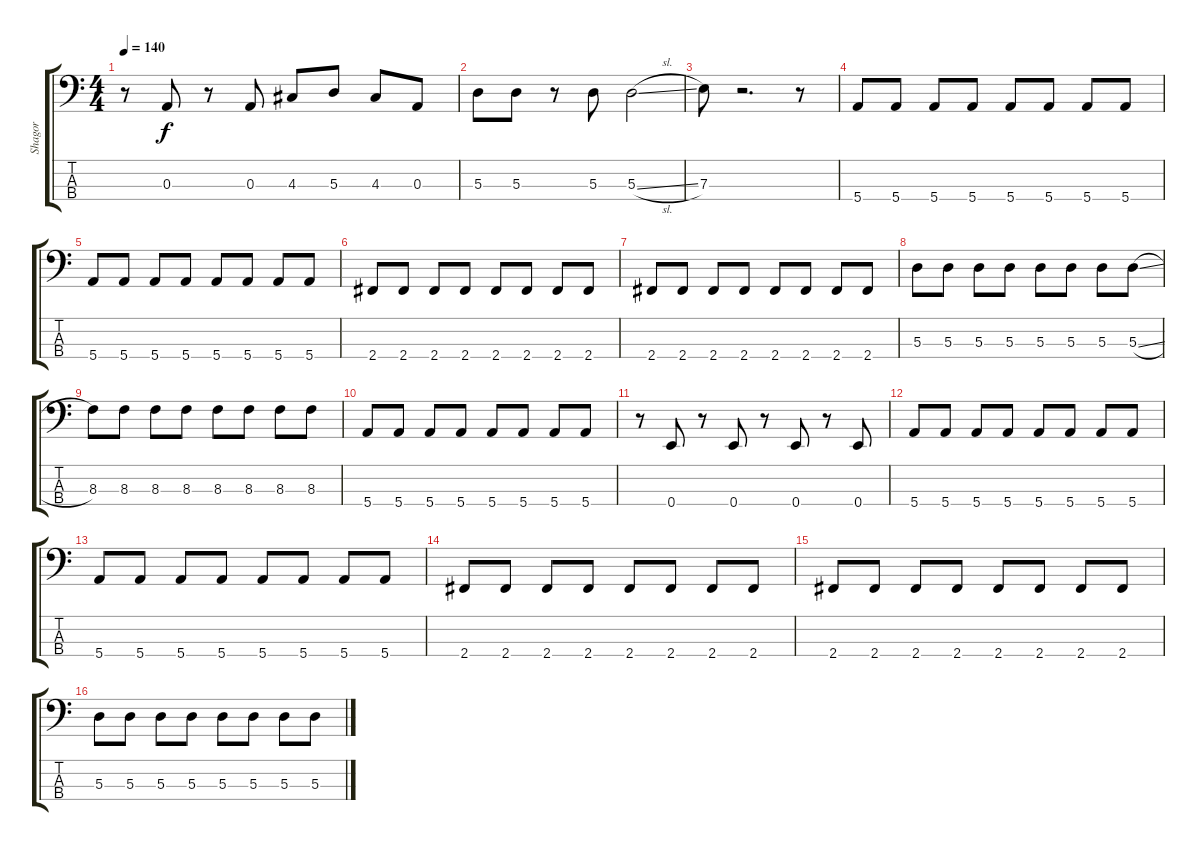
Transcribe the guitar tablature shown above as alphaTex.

\track ("Shagor" "Shagor") {instrument electricbassfinger}
\staff {score tabs}
\tuning (G2 D2 A1 E1) {hide}
\ts (4 4)
\tempo 140
\clef f4
\ks c
r.8{dy f} 0.3.8 r.8 0.3.8 4.3.8 5.3.8 4.3.8 0.3.8 |
5.3.8 5.3.8 r.8 5.3.8 5.3{sl}.2 |
7.3.8 r.2{d} r.8 |
5.4.8 5.4.8 5.4.8 5.4.8 5.4.8 5.4.8 5.4.8 5.4.8 |
5.4.8 5.4.8 5.4.8 5.4.8 5.4.8 5.4.8 5.4.8 5.4.8 |
2.4.8 2.4.8 2.4.8 2.4.8 2.4.8 2.4.8 2.4.8 2.4.8 |
2.4.8 2.4.8 2.4.8 2.4.8 2.4.8 2.4.8 2.4.8 2.4.8 |
5.3.8 5.3.8 5.3.8 5.3.8 5.3.8 5.3.8 5.3.8 5.3{sl}.8 |
8.3.8 8.3.8 8.3.8 8.3.8 8.3.8 8.3.8 8.3.8 8.3.8 |
5.4.8 5.4.8 5.4.8 5.4.8 5.4.8 5.4.8 5.4.8 5.4.8 |
r.8 0.4.8 r.8 0.4.8 r.8 0.4.8 r.8 0.4.8 |
5.4.8 5.4.8 5.4.8 5.4.8 5.4.8 5.4.8 5.4.8 5.4.8 |
5.4.8 5.4.8 5.4.8 5.4.8 5.4.8 5.4.8 5.4.8 5.4.8 |
2.4.8 2.4.8 2.4.8 2.4.8 2.4.8 2.4.8 2.4.8 2.4.8 |
2.4.8 2.4.8 2.4.8 2.4.8 2.4.8 2.4.8 2.4.8 2.4.8 |
5.3.8 5.3.8 5.3.8 5.3.8 5.3.8 5.3.8 5.3.8 5.3{sl}.8
